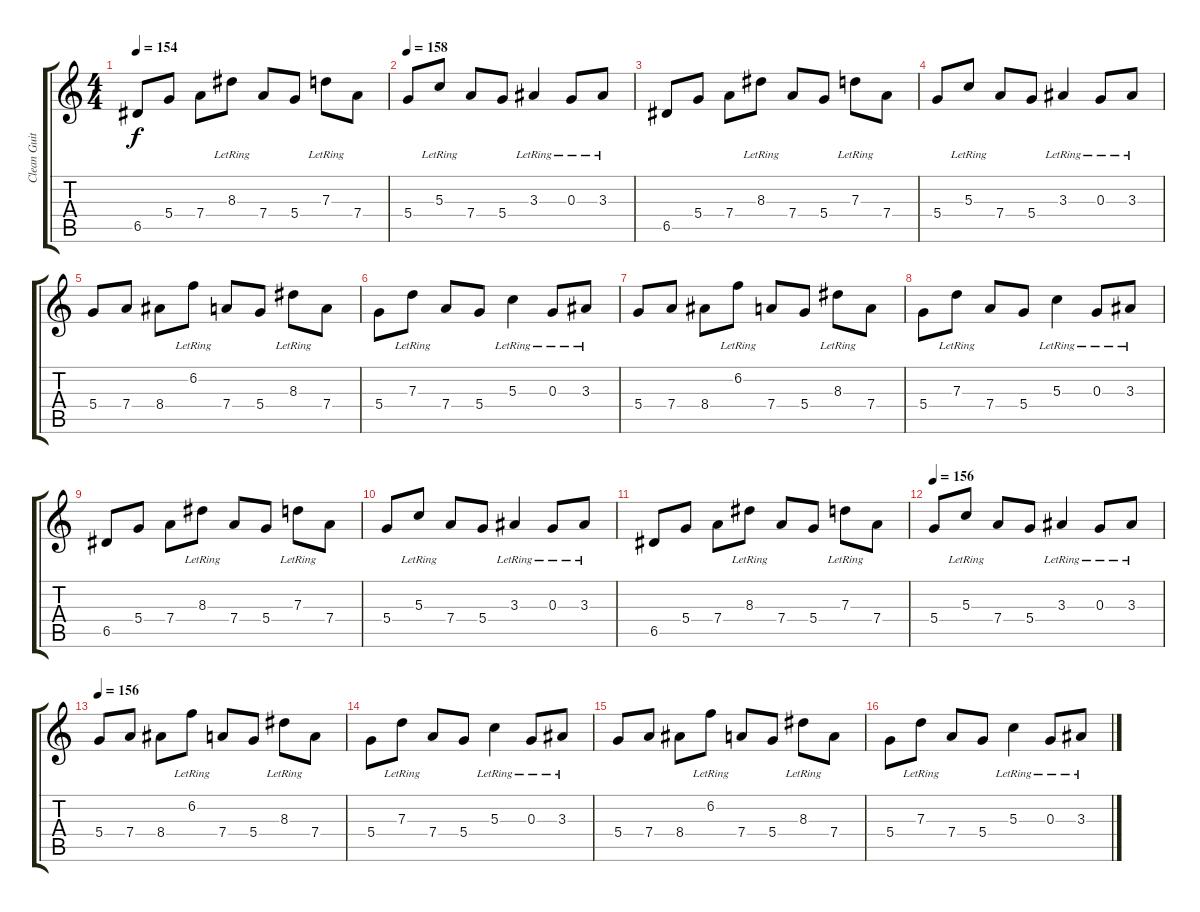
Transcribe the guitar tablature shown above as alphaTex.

\track ("Clean Guitar" "Clean Guit") {instrument electricguitarmuted}
\staff {score tabs}
\tuning (E4 B3 G3 D3 A2 E2) {hide}
\ts (4 4)
\tempo 154
\clef g2
\ks c
6.5.8{dy f} 5.4.8 7.4.8 8.3{lr}.8 7.4.8 5.4.8 7.3{lr}.8 7.4.8 |
\tempo 158
5.4.8 5.3{lr}.8 7.4.8 5.4.8 3.3{lr}.4 0.3{lr}.8 3.3{lr}.8 |
6.5.8 5.4.8 7.4.8 8.3{lr}.8 7.4.8 5.4.8 7.3{lr}.8 7.4.8 |
5.4.8 5.3{lr}.8 7.4.8 5.4.8 3.3{lr}.4 0.3{lr}.8 3.3{lr}.8 |
5.4.8 7.4.8 8.4.8 6.2{lr}.8 7.4.8 5.4.8 8.3{lr}.8 7.4.8 |
5.4.8 7.3{lr}.8 7.4.8 5.4.8 5.3{lr}.4 0.3{lr}.8 3.3{lr}.8 |
5.4.8 7.4.8 8.4.8 6.2{lr}.8 7.4.8 5.4.8 8.3{lr}.8 7.4.8 |
5.4.8 7.3{lr}.8 7.4.8 5.4.8 5.3{lr}.4 0.3{lr}.8 3.3{lr}.8 |
6.5.8 5.4.8 7.4.8 8.3{lr}.8 7.4.8 5.4.8 7.3{lr}.8 7.4.8 |
5.4.8 5.3{lr}.8 7.4.8 5.4.8 3.3{lr}.4 0.3{lr}.8 3.3{lr}.8 |
6.5.8 5.4.8 7.4.8 8.3{lr}.8 7.4.8 5.4.8 7.3{lr}.8 7.4.8 |
\tempo 156
5.4.8 5.3{lr}.8 7.4.8 5.4.8 3.3{lr}.4 0.3{lr}.8 3.3{lr}.8 |
\tempo 156
5.4.8 7.4.8 8.4.8 6.2{lr}.8 7.4.8 5.4.8 8.3{lr}.8 7.4.8 |
5.4.8 7.3{lr}.8 7.4.8 5.4.8 5.3{lr}.4 0.3{lr}.8 3.3{lr}.8 |
5.4.8 7.4.8 8.4.8 6.2{lr}.8 7.4.8 5.4.8 8.3{lr}.8 7.4.8 |
5.4.8 7.3{lr}.8 7.4.8 5.4.8 5.3{lr}.4 0.3{lr}.8 3.3{lr}.8
